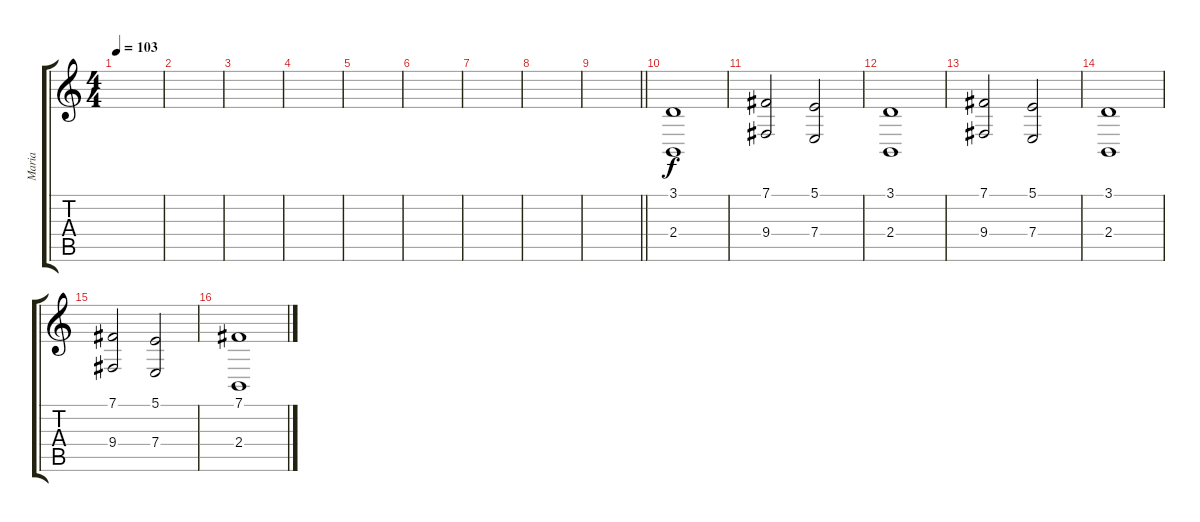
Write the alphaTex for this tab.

\track ("Maria" "Maria") {instrument stringensemble1}
\staff {score tabs}
\tuning (B3 Gb3 D3 A2 E2 B1) {hide}
\ts (4 4)
\tempo 103
\clef g2
\ks c
|
|
|
|
|
|
|
|
\barLineRight lightlight
|
(3.1 2.4).1{volume 12 instrument stringensemble1} |
(7.1 9.4).2 (5.1 7.4).2 |
(3.1 2.4).1 |
(7.1 9.4).2 (5.1 7.4).2 |
(3.1 2.4).1 |
(7.1 9.4).2 (5.1 7.4).2 |
(7.1 2.4).1
